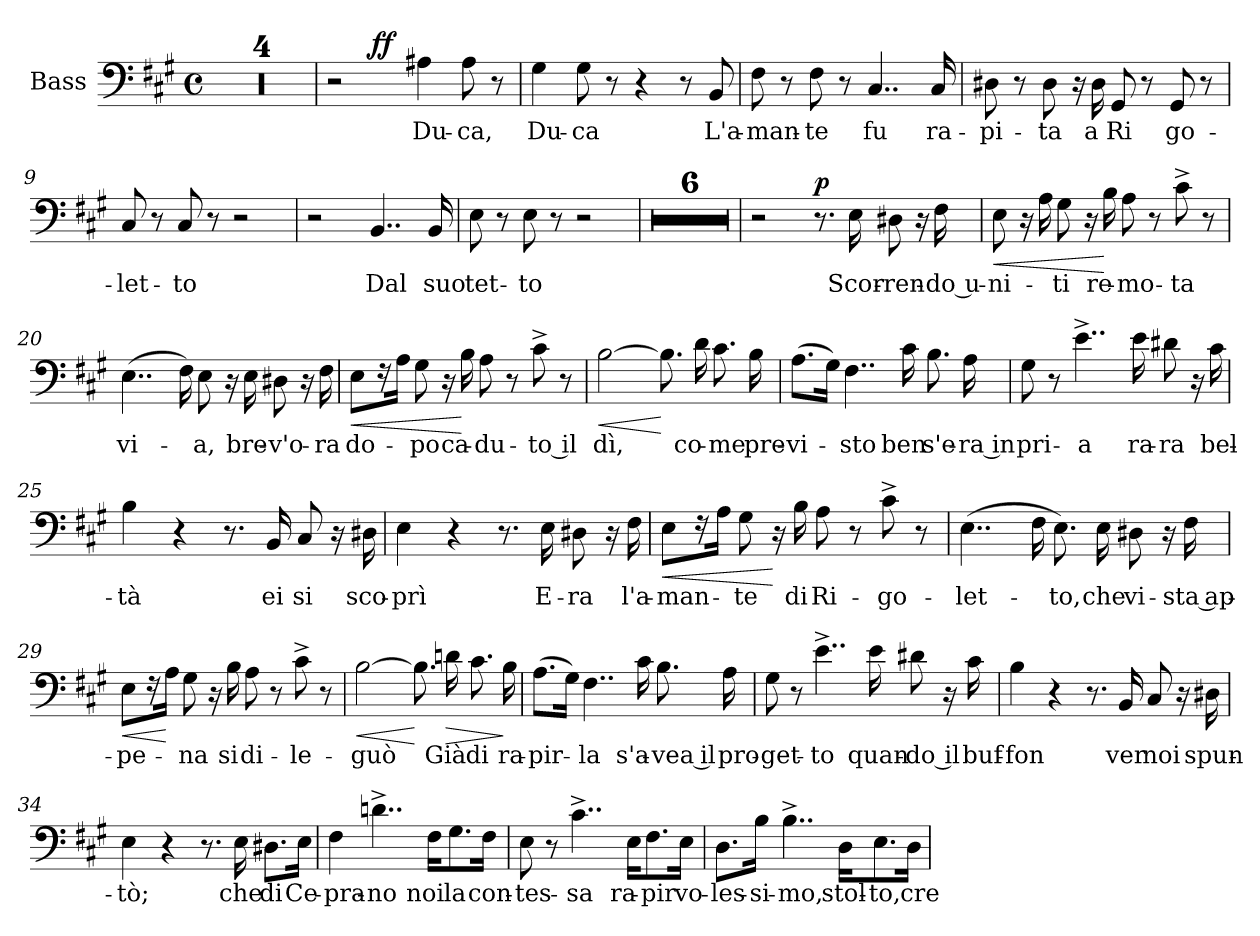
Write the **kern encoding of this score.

**kern	**text	**dynam
*part1	*part1	*part1
*staff1	*staff1	*staff1
*I"Bass	*	*
*I'B	*	*
*clefF4	*	*
*k[f#c#g#]	*	*
*A:	*	*
*M4/4	*	*
*met(c)	*	*
=1	=1	=1
1r	.	.
=2	=2	=2
1r	.	.
=3	=3	=3
1r	.	.
!!LO:PB:g=z
=4	=4	=4
1r	.	.
=5	=5	=5
*^	*	*
2r	4ryy	.	.
!	!	!	!LO:DY:a
.	2.ryy	.	ff
!	!	!LO:LY:b	!
4A#X\	.	Du-	.
!	!	!LO:LY:b	!
8A#\	.	-ca,	.
8r	.	.	.
*v	*v	*	*
=6	=6	=6
*^	*	*
!	!	!LO:LY:b	!
*v	*v	*	*
4G#\	Du-	.
!	!LO:LY:b	!
8G#\	-ca	.
8r	.	.
4r	.	.
8r	.	.
!	!LO:LY:b	!
8BB/	L'a-	.
!!LO:PB:g=z
=7	=7	=7
!	!LO:LY:b	!
8F#\	-man-	.
8r	.	.
!	!LO:LY:b	!
8F#\	-te	.
8r	.	.
!	!LO:LY:b	!
4..C#/	fu	.
!	!LO:LY:b	!
16C#/	ra-	.
=8	=8	=8
!	!LO:LY:b	!
8D#X\	-pi-	.
8r	.	.
!	!LO:LY:b	!
8D#\	-ta	.
16r	.	.
!	!LO:LY:b	!
16D#\	a	.
!	!LO:LY:b	!
8GG#/	Ri	.
8r	.	.
!	!LO:LY:b	!
8GG#/	go-	.
8r	.	.
=9	=9	=9
!	!LO:LY:b	!
8C#/	-let-	.
8r	.	.
!	!LO:LY:b	!
8C#/	-to	.
8r	.	.
2r	.	.
!!LO:PB:g=z
=10	=10	=10
2r	.	.
!	!LO:LY:b	!
4..BB/	Dal	.
!	!LO:LY:b	!
16BB/	suo	.
=11	=11	=11
!	!LO:LY:b	!
8E\	tet-	.
8r	.	.
!	!LO:LY:b	!
8E\	-to	.
8r	.	.
2r	.	.
=12	=12	=12
1r	.	.
!!LO:PB:g=z
=13	=13	=13
1r	.	.
=14	=14	=14
1r	.	.
=15	=15	=15
1r	.	.
=16	=16	=16
1r	.	.
=17	=17	=17
1r	.	.
!!LO:LB:g=z
=18	=18	=18
2r	.	.
!	!	!LO:DY:a
8.r	.	p
!	!LO:LY:b	!
16E\	Scor-	.
!	!LO:LY:b	!
8D#X\	-ren-	.
16r	.	.
!	!LO:LY:b	!
16F#\	do u-	.
=19	=19	=19
!	!LO:LY:b	!LO:HP:b
8E\	-ni-	<
16r	.	.
16A\	.	.
!	!LO:LY:b	!
8G#\	-ti	.
16r	.	.
!	!LO:LY:b	!
16B\	re-	[
!	!LO:LY:b	!
8A\	-mo-	.
8r	.	.
!	!LO:LY:b	!
8c#^\	-ta	.
8r	.	.
=20	=20	=20
!	!LO:LY:b	!
(>4..E\	vi-	.
16F#\)	.	.
!	!LO:LY:b	!
8E\	-a,	.
16r	.	.
!	!LO:LY:b	!
16E\	bre-	.
!	!LO:LY:b	!
8D#X\	-v'o-	.
16r	.	.
!	!LO:LY:b	!
16F#\	-ra	.
!!LO:PB:g=z
=21	=21	=21
!	!LO:LY:b	!LO:HP:b
8E\L	do-	<
16r	.	.
16A\Jk	.	.
!	!LO:LY:b	!
8G#\	-po	.
16r	.	.
!	!LO:LY:b	!
16B\	ca-	[
!	!LO:LY:b	!
8A\	-du-	.
8r	.	.
!	!LO:LY:b	!
8c#^\	to il	.
8r	.	.
=22	=22	=22
!	!LO:LY:b	!LO:HP:b
[2B\	dì,	<
8.B\]	.	[
!	!LO:LY:b	!
16d\	co-	.
!	!LO:LY:b	!
8.c#\	-me	.
!	!LO:LY:b	!
16B\	pre-	.
=23	=23	=23
!	!LO:LY:b	!
(>8.A\L	-vi-	.
16G#\Jk)	.	.
!	!LO:LY:b	!
4..F#\	-sto	.
!	!LO:LY:b	!
16c#\	ben	.
!	!LO:LY:b	!
8.B\	s'e-	.
!	!LO:LY:b	!
16A\	ra in	.
!!LO:PB:g=z
=24	=24	=24
!	!LO:LY:b	!
8G#\	pri-	.
8r	.	.
!	!LO:LY:b	!
4..e^\	-a	.
!	!LO:LY:b	!
16e\	ra-	.
!	!LO:LY:b	!
8d#X\	-ra	.
16r	.	.
!	!LO:LY:b	!
16c#\	bel-	.
=25	=25	=25
!	!LO:LY:b	!
4B\	-tà	.
4r	.	.
8.r	.	.
!	!LO:LY:b	!
16BB/	ei	.
!	!LO:LY:b	!
8C#/	si	.
16r	.	.
!	!LO:LY:b	!
16D#X\	sco-	.
!!LO:PB:g=z
=26	=26	=26
!	!LO:LY:b	!
4E\	-prì	.
4r	.	.
8.r	.	.
!	!LO:LY:b	!
16E\	E-	.
!	!LO:LY:b	!
8D#X\	-ra	.
16r	.	.
!	!LO:LY:b	!
16F#\	l'a-	.
=27	=27	=27
!	!LO:LY:b	!LO:HP:b
8E\L	-man-	<
16r	.	.
16A\Jk	.	.
!	!LO:LY:b	!
8G#\	-te	.
16r	.	[
!	!LO:LY:b	!
16B\	di	.
!	!LO:LY:b	!
8A\	Ri-	.
8r	.	.
!	!LO:LY:b	!
8c#^\	-go-	.
8r	.	.
!!LO:PB:g=z
=28	=28	=28
!	!LO:LY:b	!
(>4..E\	-let-	.
16F#\	.	.
!	!LO:LY:b	!
8.E\)	-to,	.
!	!LO:LY:b	!
16E\	che	.
!	!LO:LY:b	!
8D#X\	vi-	.
16r	.	.
!	!LO:LY:b	!
16F#\	sta ap-	.
=29	=29	=29
!	!LO:LY:b	!LO:HP:b
8E\L	-pe-	<
16r	.	.
16A\Jk	.	[
!	!LO:LY:b	!
8G#\	-na	.
16r	.	.
!	!LO:LY:b	!
16B\	si	.
!	!LO:LY:b	!
8A\	di-	.
8r	.	.
!	!LO:LY:b	!
8c#^\	-le-	.
8r	.	.
=30	=30	=30
!	!LO:LY:b	!LO:HP:b
[2B\	-guò	<
8.B\]	.	[
!	!LO:LY:b	!LO:HP:b
16dni\	Già	>
!	!LO:LY:b	!
8.c#\	di	.
!	!LO:LY:b	!
16B\	ra-	]
!!LO:PB:g=z
=31	=31	=31
!	!LO:LY:b	!
(>8.A\L	-pir-	.
16G#\Jk)	.	.
!	!LO:LY:b	!
4..F#\	-la	.
!	!LO:LY:b	!
16c#\	s'a-	.
!	!LO:LY:b	!
8.B\	vea il	.
!	!LO:LY:b	!
16A\	pro-	.
=32	=32	=32
!	!LO:LY:b	!
8G#\	-get-	.
8r	.	.
!	!LO:LY:b	!
4..e^\	-to	.
!	!LO:LY:b	!
16e\	quan-	.
!	!LO:LY:b	!
8d#X\	do il	.
16r	.	.
!	!LO:LY:b	!
16c#\	buf-	.
!!LO:PB:g=z
=33	=33	=33
!	!LO:LY:b	!
4B\	-fon	.
4r	.	.
8.r	.	.
!	!LO:LY:b	!
16BB/	ver	.
!	!LO:LY:b	!
8C#/	noi	.
16r	.	.
!	!LO:LY:b	!
16D#X\	spun-	.
=34	=34	=34
!	!LO:LY:b	!
4E\	-tò;	.
4r	.	.
8.r	.	.
!	!LO:LY:b	!
16E\	che	.
!	!LO:LY:b	!
8.D#X\L	di	.
!	!LO:LY:b	!
16E\Jk	Ce-	.
!!LO:PB:g=z
=35	=35	=35
!	!LO:LY:b	!
4F#\	-pra-	.
!	!LO:LY:b	!
4..dn^\	-no	.
!	!LO:LY:b	!
16F#\KL	noi	.
!	!LO:LY:b	!
8.G#\	la	.
!	!LO:LY:b	!
16F#\Jk	con-	.
=36	=36	=36
!	!LO:LY:b	!
8E\	-tes-	.
8r	.	.
!	!LO:LY:b	!
4..c#^\	-sa	.
!	!LO:LY:b	!
16E\KL	ra-	.
!	!LO:LY:b	!
8.F#\	-pir	.
!	!LO:LY:b	!
16E\Jk	vo-	.
=37	=37	=37
!	!LO:LY:b	!
8.D\L	-les-	.
!	!LO:LY:b	!
16B\Jk	-si-	.
!	!LO:LY:b	!
4..B^\	-mo,	.
!	!LO:LY:b	!
16D\KL	stol-	.
!	!LO:LY:b	!
8.E\	-to,	.
!	!LO:LY:b	!
16D\Jk	cre-	.
=	=	=
*-	*-	*-
